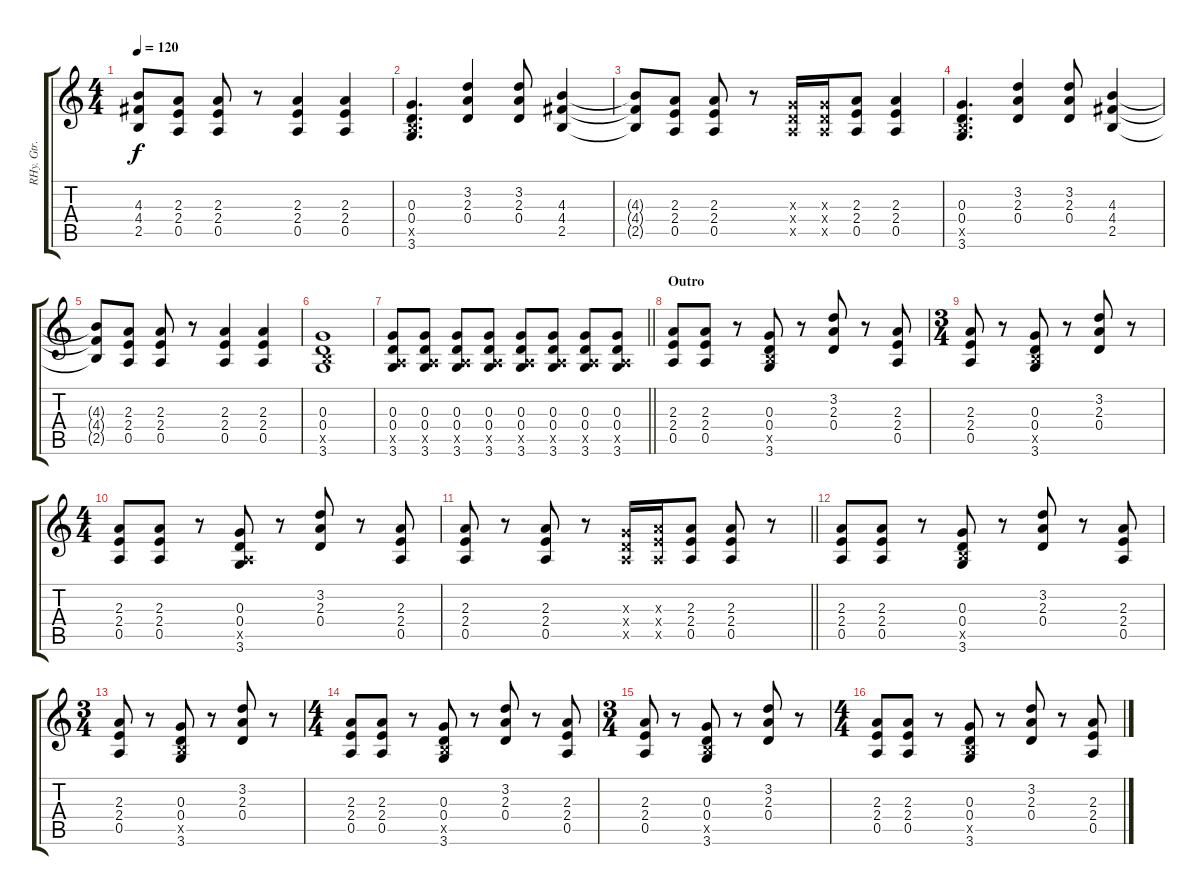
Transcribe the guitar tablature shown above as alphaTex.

\track ("RHy. Gtr. 1" "RHy. Gtr. ") {instrument distortionguitar}
\staff {score tabs}
\tuning (E4 B3 G3 D3 A2 E2) {hide}
\ts (4 4)
\tempo 120
\clef g2
\ks c
(4.3{t} 4.4{t} 2.5{t}).8{dy f} (2.3 2.4 0.5).8 (2.3 2.4 0.5).8 r.8 (2.3 2.4 0.5).4 (2.3 2.4 0.5).4 |
(0.3 0.4 2.5{x} 3.6).4{d} (3.2 2.3 0.4).4 (3.2 2.3 0.4).8 (4.3 4.4 2.5).4 |
(4.3{t} 4.4{t} 2.5{t}).8 (2.3 2.4 0.5).8 (2.3 2.4 0.5).8 r.8 (0.3{x} 0.4{x} 0.5{x}).16 (0.3{x} 0.4{x} 0.5{x}).16 (2.3 2.4 0.5).8 (2.3 2.4 0.5).4 |
(0.3 0.4 2.5{x} 3.6).4{d} (3.2 2.3 0.4).4 (3.2 2.3 0.4).8 (4.3 4.4 2.5).4 |
(4.3{t} 4.4{t} 2.5{t}).8 (2.3 2.4 0.5).8 (2.3 2.4 0.5).8 r.8 (2.3 2.4 0.5).4 (2.3 2.4 0.5).4 |
(0.3 0.4 2.5{x} 3.6).1 |
\barLineRight lightlight
(0.3 0.4 0.5{x} 3.6).8 (0.3 0.4 0.5{x} 3.6).8 (0.3 0.4 0.5{x} 3.6).8 (0.3 0.4 0.5{x} 3.6).8 (0.3 0.4 0.5{x} 3.6).8 (0.3 0.4 0.5{x} 3.6).8 (0.3 0.4 0.5{x} 3.6).8 (0.3 0.4 0.5{x} 3.6).8 |
\section ("" "Outro")
(2.3 2.4 0.5).8{volume 6} (2.3 2.4 0.5).8 r.8 (0.3 0.4 2.5{x} 3.6).8 r.8 (3.2 2.3 0.4).8 r.8 (2.3 2.4 0.5).8 |
\ts (3 4)
(2.3 2.4 0.5).8 r.8 (0.3 0.4 2.5{x} 3.6).8 r.8 (3.2 2.3 0.4).8 r.8 |
\ts (4 4)
(2.3 2.4 0.5).8 (2.3 2.4 0.5).8 r.8 (0.3 0.4 0.5{x} 3.6).8 r.8 (3.2 2.3 0.4).8 r.8 (2.3 2.4 0.5).8 |
\barLineRight lightlight
(2.3 2.4 0.5).8 r.8 (2.3 2.4 0.5).8 r.8 (0.3{x} 0.4{x} 0.5{x}).16 (2.3{x} 2.4{x} 0.5{x}).16 (2.3 2.4 0.5).8 (2.3 2.4 0.5).8 r.8 |
\section ("" "")
(2.3 2.4 0.5).8 (2.3 2.4 0.5).8 r.8 (0.3 0.4 2.5{x} 3.6).8 r.8 (3.2 2.3 0.4).8 r.8 (2.3 2.4 0.5).8 |
\ts (3 4)
(2.3 2.4 0.5).8 r.8 (0.3 0.4 2.5{x} 3.6).8 r.8 (3.2 2.3 0.4).8 r.8 |
\ts (4 4)
(2.3 2.4 0.5).8 (2.3 2.4 0.5).8 r.8 (0.3 0.4 2.5{x} 3.6).8 r.8 (3.2 2.3 0.4).8 r.8 (2.3 2.4 0.5).8 |
\ts (3 4)
(2.3 2.4 0.5).8 r.8 (0.3 0.4 2.5{x} 3.6).8 r.8 (3.2 2.3 0.4).8 r.8 |
\ts (4 4)
(2.3 2.4 0.5).8 (2.3 2.4 0.5).8 r.8 (0.3 0.4 2.5{x} 3.6).8 r.8 (3.2 2.3 0.4).8 r.8 (2.3 2.4 0.5).8
